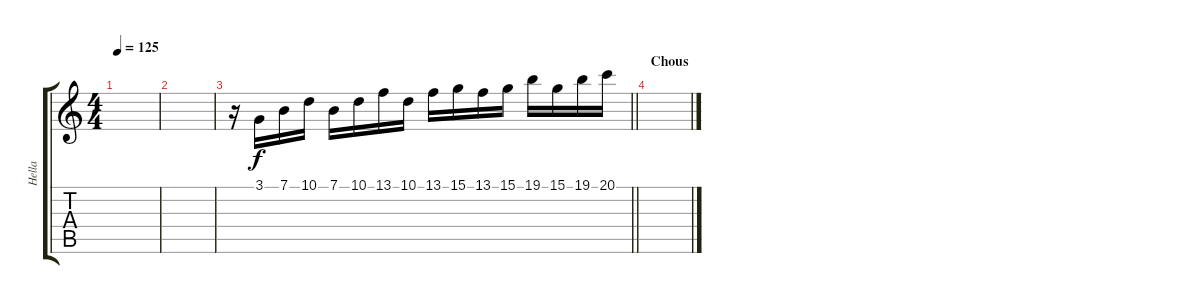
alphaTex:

\track ("Hella" "Hella") {instrument lead2sawtooth}
\staff {score tabs}
\tuning (E4 B3 G3 D3 A2 E2) {hide}
\ts (4 4)
\tempo 125
\clef g2
\ks c
|
|
\barLineRight lightlight
r.16 3.1.16{volume 12 instrument electricgrandpiano} 7.1.16 10.1.16 7.1.16 10.1.16 13.1.16 10.1.16 13.1.16 15.1.16 13.1.16 15.1.16 19.1.16 15.1.16 19.1.16 20.1.16 |
\section ("" "Chous")
